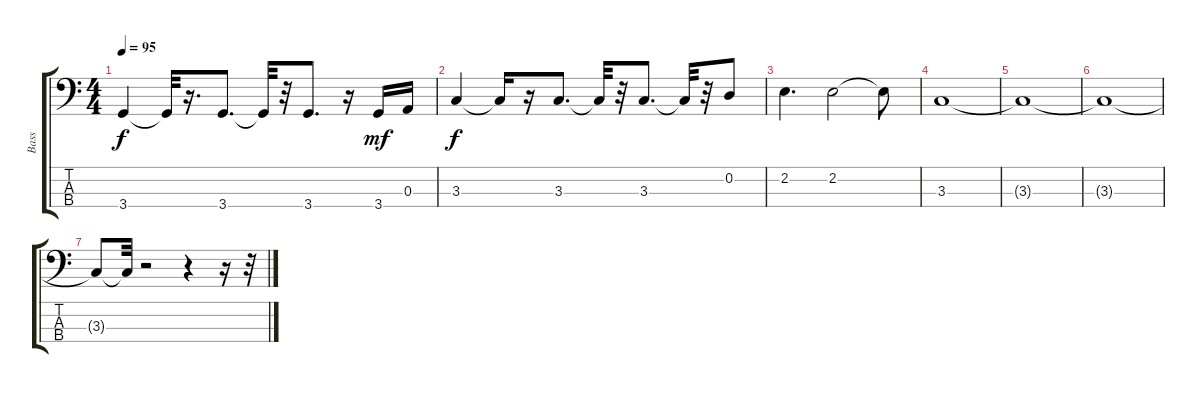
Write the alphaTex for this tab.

\track ("Bass" "Bass") {instrument electricbassfinger}
\staff {score tabs}
\tuning (G2 D2 A1 E1) {hide}
\ts (4 4)
\tempo 95
\clef f4
\ks c
3.4.4{dy f} 3.4{t}.32 r.16{d} 3.4.8{d} 3.4{t}.32 r.32 3.4.8{d} r.16 3.4.16{dy mf} 0.3.16 |
3.3.4{dy f} 3.3{t}.16 r.16 3.3.8{d} 3.3{t}.32 r.32 3.3.8{d} 3.3{t}.32 r.32 0.2.8 |
2.2.4{d} 2.2.2 2.2{t}.8 |
3.3.1 |
3.3{t}.1 |
3.3{t}.1 |
3.3{t}.8 3.3{t}.32 r.2 r.4 r.16 r.32
